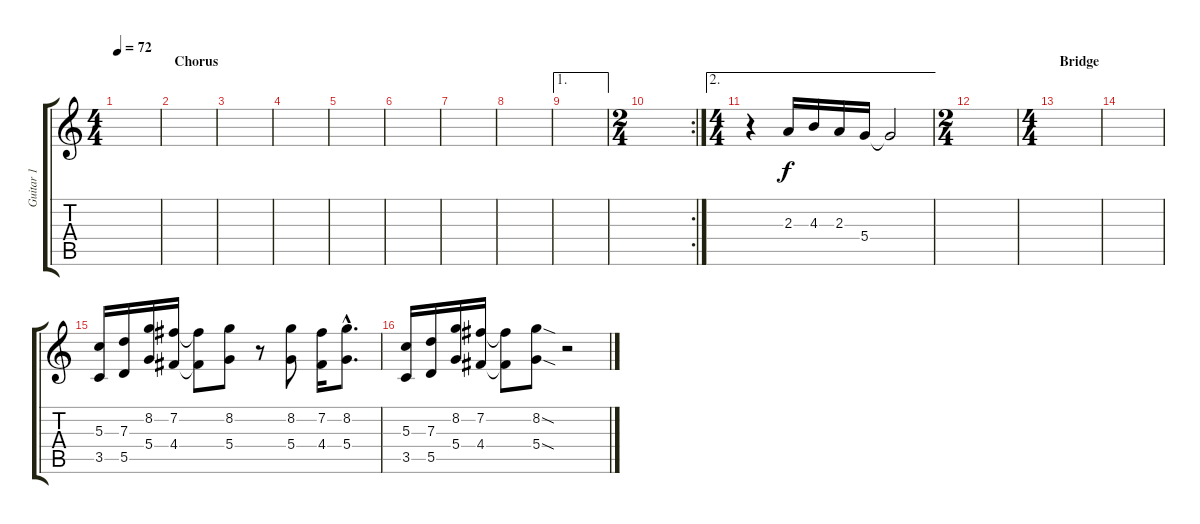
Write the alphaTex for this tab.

\track ("Guitar 1" "Guitar 1") {instrument distortionguitar}
\staff {score tabs}
\tuning (E4 B3 G3 D3 A2 E2) {hide}
\ts (4 4)
\tempo 72
\clef g2
\ks c
|
\section ("" "Chorus")
|
|
|
|
|
|
|
\ae 1
|
\rc 2
\ts (2 4)
|
\ae 2
\ts (4 4)
r.4 2.3.16 4.3.16 2.3.16 5.4.16 5.4{t}.2 |
\ts (2 4)
|
\ts (4 4)
\section ("" "Bridge")
|
|
(5.3 3.5).16 (7.3 5.5).16 (8.2 5.4).16 (7.2 4.4).16 (7.2{t} 4.4{t}).8 (8.2 5.4).8 r.8 (8.2 5.4).8 (7.2 4.4).16 (8.2{hac} 5.4{hac}).8{d} |
(5.3 3.5).16 (7.3 5.5).16 (8.2 5.4).16 (7.2 4.4).16 (7.2{t} 4.4{t}).8 (8.2{sod} 5.4{sod}).8 r.2
